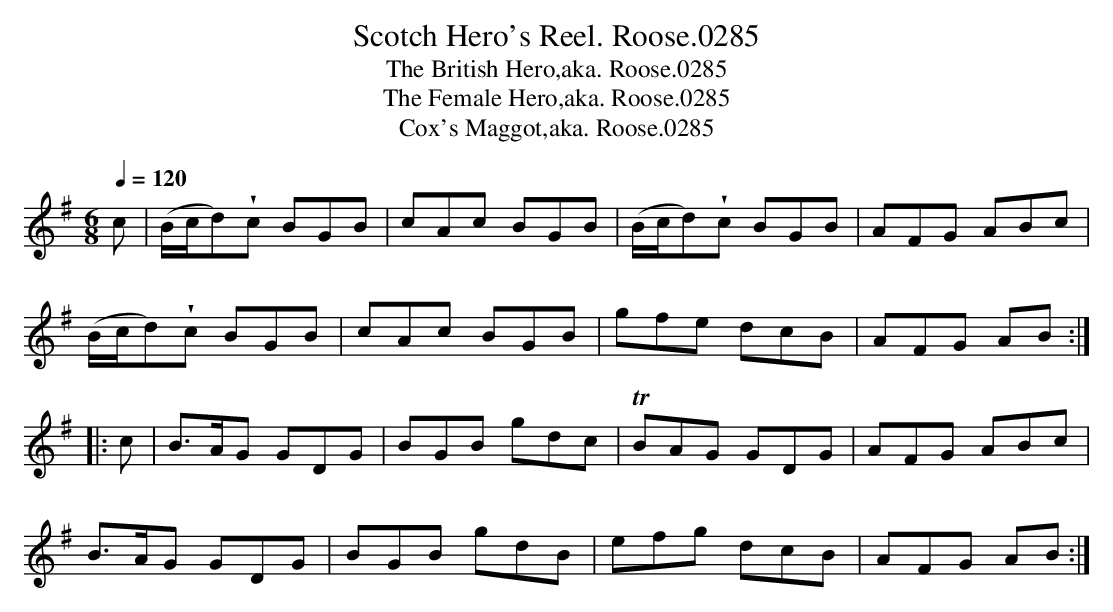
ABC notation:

X:1
T:Scotch Hero's Reel. Roose.0285
T:British Hero,aka. Roose.0285, The
T:Female Hero,aka. Roose.0285, The
T:Cox's Maggot,aka. Roose.0285
M:6/8
L:1/8
Q:1/4=120
K:G clef=treble
c|(B/c/d)!wedge!c BGB|cAc BGB| (B/c/d)!wedge!c BGB|AFG ABc|
(B/c/d)!wedge!c BGB|cAc BGB|gfe dcB|AFG AB:|
|:c|B>AG GDG|BGB gdc|!trill!BAG GDG|AFG ABc|
B>AG GDG|BGB gdB|efg dcB|AFG AB:|
